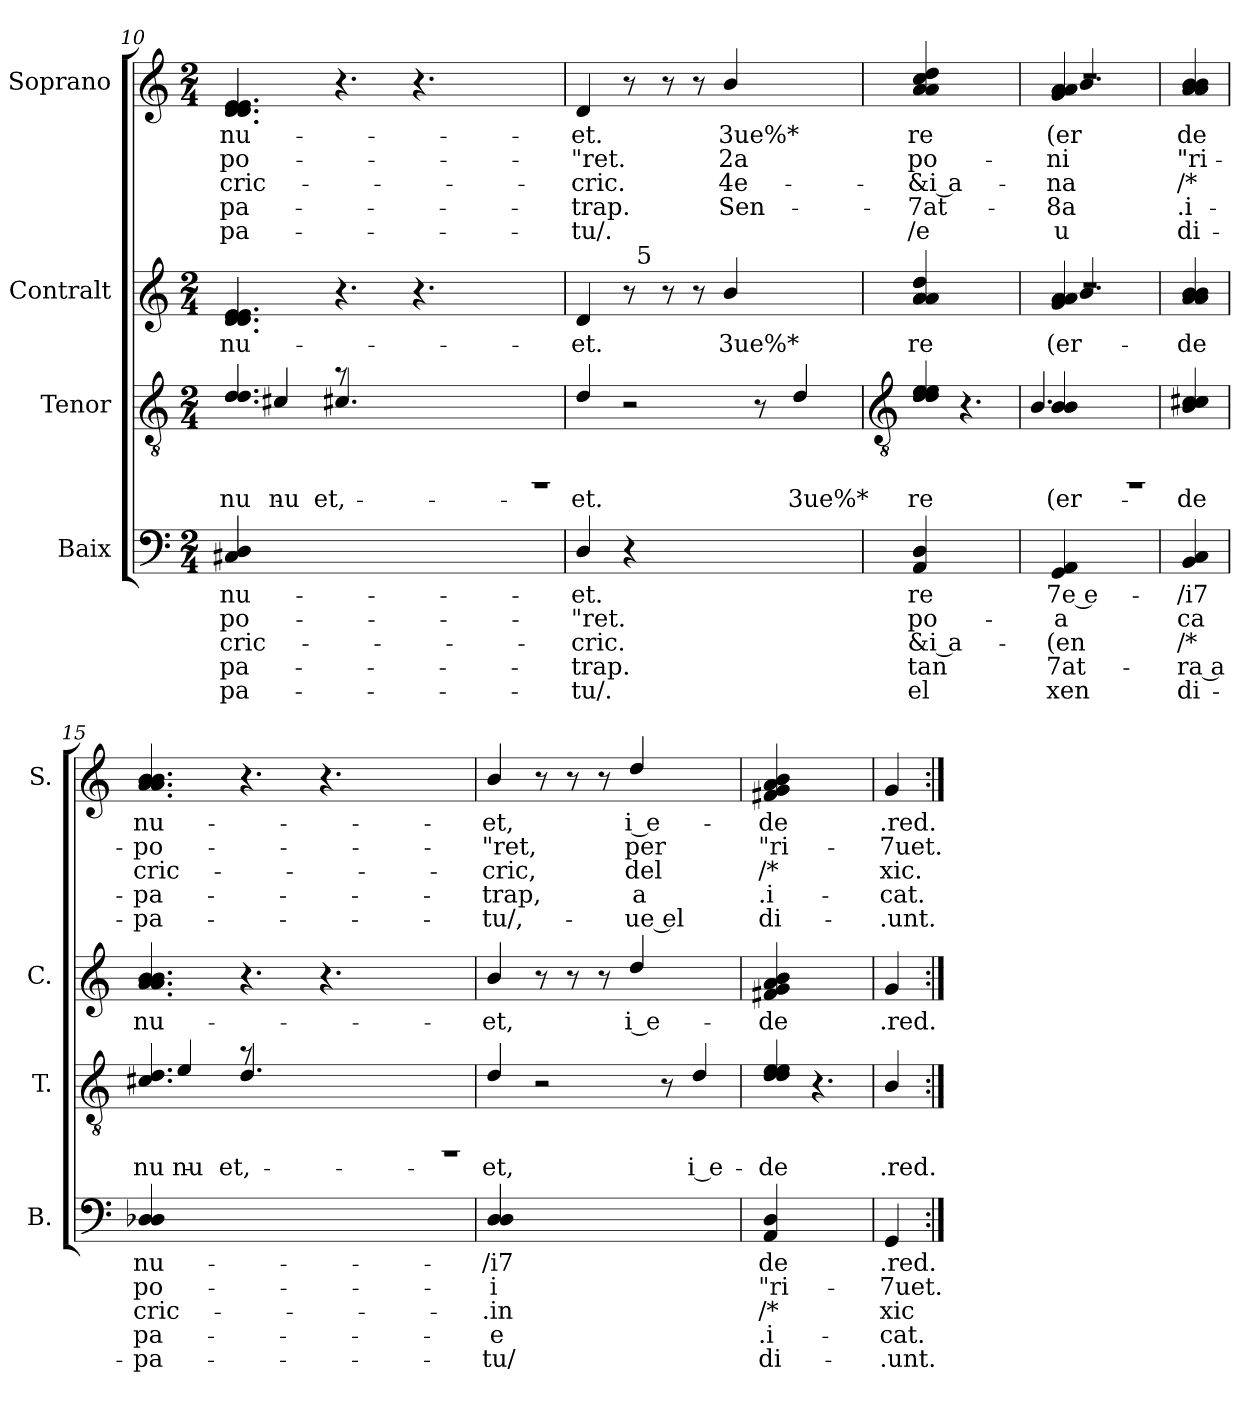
**kern	**text	**text	**text	**text	**text	**kern	**text	**kern	**text	**kern	**text	**text	**text	**text	**text
*part4	*part4	*part4	*part4	*part4	*part4	*part3	*part3	*part2	*part2	*part1	*part1	*part1	*part1	*part1	*part1
*staff4	*staff4	*staff4	*staff4	*staff4	*staff4	*staff3	*staff3	*staff2	*staff2	*staff1	*staff1	*staff1	*staff1	*staff1	*staff1
*I"Baix	*	*	*	*	*	*I"Tenor	*	*I"Contralt	*	*I"Soprano	*	*	*	*	*
*I'B.	*	*	*	*	*	*I'T.	*	*I'C.	*	*I'S.	*	*	*	*	*
*clefF4	*	*	*	*	*	*clefGv2	*	*clefG2	*	*clefG2	*	*	*	*	*
*M2/4	*	*	*	*	*	*M2/4	*	*M2/4	*	*M2/4	*	*	*	*	*
=10	=10	=10	=10	=10	=10	=10	=10	=10	=10	=10	=10	=10	=10	=10	=10
!	!LO:LY:b:cj	!LO:LY:b:cj	!LO:LY:b:cj	!LO:LY:b:cj	!LO:LY:b:cj	!	!LO:LY:b:cj	!	!LO:LY:b:cj	!	!LO:LY:b:rj	!LO:LY:b:rj	!LO:LY:b:cj	!LO:LY:b:cj	!LO:LY:b:cj
*	*	*	*	*	*	*^	*	*	*	*	*	*	*	*	*
4D/ 4C#X/	nu-	-po-	-cric-	-pa-	-pa-	8ryy	4.d/ 4.d/	nu-	4.d/ 4.d/ 4.e/ 4.e/	nu-	4.d/ 4.d/ 4.e/ 4.e/	nu-	-po-	-cric-	-pa-	-pa-
!	!	!	!	!	!	!	!	!LO:LY:b:cj	!	!	!	!	!	!	!	!
.	.	.	.	.	.	4c#X/	.	nu-	.	.	.	.	.	.	.	.
1ryy	.	.	.	.	.	.	.	.	.	.	.	.	.	.	.	.
!	!	!	!	!	!	!	!	!LO:LY:b:cj	!	!	!	!	!	!	!	!
.	.	.	.	.	.	8r	4.c#X/	-et,	4.r	.	4.r	.	.	.	.	.
.	.	.	.	.	.	2..ryy	.	.	.	.	.	.	.	.	.	.
.	.	.	.	.	.	.	2.ryy	.	4.r	.	4.r	.	.	.	.	.
.	.	.	.	.	.	.	.	.	4.ryy	.	4.ryy	.	.	.	.	.
4ryy	.	.	.	.	.	.	.	.	.	.	.	.	.	.	.	.
!	!	!	!	!	!	!LO:N:vis=1	!	!	!	!	!	!	!	!	!	!
.	.	.	.	.	.	8rBBB	.	.	.	.	.	.	.	.	.	.
*	*	*	*	*	*	*v	*v	*	*	*	*	*	*	*	*	*
=11	=11	=11	=11	=11	=11	=11	=11	=11	=11	=11	=11	=11	=11	=11	=11
!	!LO:LY:b:cj	!LO:LY:b:cj	!LO:LY:b:cj	!LO:LY:b:cj	!LO:LY:b:cj	!	!LO:LY:b:cj	!	!LO:LY:b:cj	!	!LO:LY:b:rj	!LO:LY:b:cj	!LO:LY:b:cj	!LO:LY:b:cj	!LO:LY:b:cj
*	*	*	*	*	*	*	*	*^	*	*	*	*	*	*	*
4D/	-et.	"ret.	cric.	trap.	tu/.	4d/	-et.	4d/	4ryy	-et.	4d/	-et.	"ret.	cric.	trap.	tu/.
4r	.	.	.	.	.	2r	.	8r	32ryy	.	8r	.	.	.	.	.
!	!	!	!	!	!	!	!	!	!LO:TX:a:t=5	!	!	!	!	!	!	!
.	.	.	.	.	.	.	.	.	2ryy	.	.	.	.	.	.	.
.	.	.	.	.	.	.	.	8r	.	.	8r	.	.	.	.	.
2ryy	.	.	.	.	.	.	.	8r	.	.	8r	.	.	.	.	.
!	!	!	!	!	!	!	!	!	!	!LO:LY:b:cj	!	!LO:LY:b:cj	!LO:LY:b:cj	!LO:LY:b:cj	!LO:LY:b:cj	!
.	.	.	.	.	.	.	.	4b/	.	3ue%*	4b/	3ue%*	2a	4e-	-Sen-	.
.	.	.	.	.	.	8r	.	.	.	.	.	.	.	.	.	.
.	.	.	.	.	.	.	.	.	4ryy	.	.	.	.	.	.	.
!	!	!	!	!	!	!	!LO:LY:b:cj	!	!	!	!	!	!	!	!	!
.	.	.	.	.	.	4d/	3ue%*	4ryy	.	.	4ryy	.	.	.	.	.
8ryy	.	.	.	.	.	.	.	.	.	.	.	.	.	.	.	.
.	.	.	.	.	.	.	.	.	16.ryy	.	.	.	.	.	.	.
*	*	*	*	*	*	*	*	*v	*v	*	*	*	*	*	*	*
!!LO:PB:g=z
=12	=12	=12	=12	=12	=12	=12	=12	=12	=12	=12	=12	=12	=12	=12	=12
*	*	*	*	*	*	*clefGv2	*	*	*	*	*	*	*	*	*
*	*	*	*	*	*	*	*	*^	*	*	*	*	*	*	*
!	!LO:LY:b:cj	!LO:LY:b:cj	!LO:LY:b:rj	!LO:LY:b:cj	!LO:LY:b:cj	!	!LO:LY:b	!	!	!LO:LY:b	!	!LO:LY:b:cj	!LO:LY:b:cj	!LO:LY:b:rj	!LO:LY:b:cj	!LO:LY:b:cj
*	*	*	*	*	*	*	*	*v	*v	*	*	*	*	*	*	*
4AA/ 4D/	re	po-	-&i a-	-tan	el	4e/ 4d/ 4e/ 4d/	re	4a/ 4a/ 4a/ 4dd/	re	4a/ 4a/ 4dd/ 4cc/	re	po-	-&i a-	-7at-	-/e
4.ryy	.	.	.	.	.	4.r	.	4.ryy	.	4.ryy	.	.	.	.	.
=13	=13	=13	=13	=13	=13	=13	=13	=13	=13	=13	=13	=13	=13	=13	=13
!	!LO:LY:b:rj	!LO:LY:b:cj	!LO:LY:b:cj	!LO:LY:b:cj	!LO:LY:b:cj	!	!LO:LY:b:cj	!	!	!	!	!	!	!	!
*	*	*	*	*	*	*^	*	*	*	*	*	*	*	*	*
!	!	!	!	!	!	!	!	!LO:LY:b	!	!LO:LY:b:cj	!	!	!	!	!	!
*	*	*	*	*	*	*	*	*	*^	*	*	*	*	*	*	*
*	*	*	*	*	*	*	*	*	*	*^	*	*	*	*	*	*	*
!	!	!	!	!	!	!	!	!	!	!	!	!LO:LY:b	!	!LO:LY:b:cj	!LO:LY:b:cj	!LO:LY:b:cj	!LO:LY:b:cj	!LO:LY:b:rj
*	*	*	*	*	*	*	*	*	*	*	*	*	*^	*	*	*	*	*
*	*	*	*	*	*	*	*	*	*	*	*	*	*	*^	*	*	*	*	*
!	!	!	!	!	!	!	!	!	!	!	!	!	!	!	!	!LO:LY:b	!LO:LY:b:cj	!LO:LY:b:cj	!LO:LY:b:cj	!LO:LY:b
4GG/ 4AA/	-7e e-	-a	(en	7at-	-xen	4B/ 4B/ 4B/	4.B/	(er-	4a/ 4g/ 4a/	2r	4.b/	(er-	4a/ 4g/ 4a/	2r	4.b/	(er	ni	na	8a	u
4ryy	.	.	.	.	.	4ryy	.	.	4ryy	.	.	.	4ryy	.	.	.	.	.	.	.
!	!	!	!	!	!	!	!LO:N:vis=1	!	!	!	!	!	!	!	!	!	!	!	!	!
.	.	.	.	.	.	.	8rBBB	.	.	.	8ryy	.	.	.	8ryy	.	.	.	.	.
=14	=14	=14	=14	=14	=14	=14	=14	=14	=14	=14	=14	=14	=14	=14	=14	=14	=14	=14	=14	=14
!	!LO:LY:b:cj	!LO:LY:b:cj	!LO:LY:b:cj	!LO:LY:b:rj	!LO:LY:b:cj	!	!	!LO:LY:b	!	!	!	!LO:LY:b	!	!	!	!LO:LY:b	!LO:LY:b:cj	!LO:LY:b:cj	!LO:LY:b:cj	!LO:LY:b:cj
*	*	*	*	*	*	*v	*v	*	*	*	*	*	*v	*v	*v	*	*	*	*	*
*	*	*	*	*	*	*	*	*v	*v	*v	*	*	*	*	*	*	*
4BB/ 4C/	/i7	ca	/*	ra a	di-	4c/ 4B/ 4c/ 4c#X/	de	4b/ 4a/ 4b/ 4a/	de	4b/ 4a/ 4b/ 4a/	de	"ri-	-/*	.i-	-di-
=15	=15	=15	=15	=15	=15	=15	=15	=15	=15	=15	=15	=15	=15	=15	=15
!	!LO:LY:b:cj	!LO:LY:b:cj	!LO:LY:b:cj	!LO:LY:b:cj	!LO:LY:b:cj	!	!LO:LY:b	!	!LO:LY:b:cj	!	!LO:LY:b:cj	!LO:LY:b:cj	!LO:LY:b:cj	!LO:LY:b:cj	!LO:LY:b:cj
*	*	*	*	*	*	*^	*	*	*	*	*	*	*	*	*
4D/ 4D-X/	nu-	-po-	-cric-	-pa-	-pa-	8ryy	4.d/ 4.c#X/	nu-	4.b/ 4.a/ 4.b/ 4.a/	nu-	4.b/ 4.a/ 4.b/ 4.a/	nu-	-po-	-cric-	-pa-	-pa-
!	!	!	!	!	!	!	!	!LO:LY:b:cj	!	!	!	!	!	!	!	!
.	.	.	.	.	.	4e/	.	nu-	.	.	.	.	.	.	.	.
1ryy	.	.	.	.	.	.	.	.	.	.	.	.	.	.	.	.
!	!	!	!	!	!	!	!	!LO:LY:b	!	!	!	!	!	!	!	!
.	.	.	.	.	.	8r	4.d/	-et,	4.r	.	4.r	.	.	.	.	.
.	.	.	.	.	.	2..ryy	.	.	.	.	.	.	.	.	.	.
.	.	.	.	.	.	.	2.ryy	.	4.r	.	4.r	.	.	.	.	.
.	.	.	.	.	.	.	.	.	4.ryy	.	4.ryy	.	.	.	.	.
4ryy	.	.	.	.	.	.	.	.	.	.	.	.	.	.	.	.
!	!	!	!	!	!	!LO:N:vis=1	!	!	!	!	!	!	!	!	!	!
.	.	.	.	.	.	8rDD	.	.	.	.	.	.	.	.	.	.
*	*	*	*	*	*	*v	*v	*	*	*	*	*	*	*	*	*
=16	=16	=16	=16	=16	=16	=16	=16	=16	=16	=16	=16	=16	=16	=16	=16
!	!LO:LY:b:cj	!LO:LY:b:cj	!LO:LY:b:cj	!LO:LY:b	!LO:LY:b:cj	!	!LO:LY:b:cj	!	!LO:LY:b:cj	!	!LO:LY:b:cj	!LO:LY:b:cj	!LO:LY:b:cj	!LO:LY:b:cj	!LO:LY:b:cj
4D/ 4D/	-/i7	i	.in	e	tu/	4d/	-et,	4b/	-et,	4b/	-et,	"ret,	cric,	trap,	tu/,-
2..ryy	.	.	.	.	.	2r	.	8r	.	8r	.	.	.	.	.
.	.	.	.	.	.	.	.	8r	.	8r	.	.	.	.	.
.	.	.	.	.	.	.	.	8r	.	8r	.	.	.	.	.
!	!	!	!	!	!	!	!	!	!LO:LY:b:rj	!	!LO:LY:b:rj	!LO:LY:b:cj	!LO:LY:b:cj	!LO:LY:b:cj	!LO:LY:b:rj
.	.	.	.	.	.	.	.	4dd/	i e-	4dd/	-i e-	-per	del	a	ue el
.	.	.	.	.	.	8r	.	.	.	.	.	.	.	.	.
!	!	!	!	!	!	!	!LO:LY:b:rj	!	!	!	!	!	!	!	!
.	.	.	.	.	.	4d/	i e-	4ryy	.	4ryy	.	.	.	.	.
!!LO:LB:g=z
=17	=17	=17	=17	=17	=17	=17	=17	=17	=17	=17	=17	=17	=17	=17	=17
!	!LO:LY:b:cj	!LO:LY:b:cj	!LO:LY:b:cj	!LO:LY:b:cj	!LO:LY:b:cj	!	!LO:LY:b:cj	!	!LO:LY:b:cj	!	!LO:LY:b:cj	!LO:LY:b:cj	!LO:LY:b:cj	!LO:LY:b:cj	!LO:LY:b:cj
4AA/ 4D/	de	"ri-	-/*	.i-	-di-	4e/ 4d/ 4e/ 4d/	de	4b/ 4g/ 4a/ 4f#X/	de	4b/ 4g/ 4a/ 4f#X/	de	"ri-	-/*	.i-	-di-
4.ryy	.	.	.	.	.	4.r	.	4.ryy	.	4.ryy	.	.	.	.	.
=18	=18	=18	=18	=18	=18	=18	=18	=18	=18	=18	=18	=18	=18	=18	=18
!	!LO:LY:b:cj	!LO:LY:b:cj	!LO:LY:b:cj	!LO:LY:b:cj	!LO:LY:b:cj	!	!LO:LY:b:cj	!	!LO:LY:b:cj	!	!LO:LY:b:cj	!LO:LY:b:cj	!LO:LY:b:cj	!LO:LY:b:cj	!LO:LY:b:cj
4GG/	-.red.	7uet.	xic	cat.	.unt.	4B/	.red.	4g/	.red.	4g/	-.red.	7uet.	xic.	cat.	.unt.
=:|!	=:|!	=:|!	=:|!	=:|!	=:|!	=:|!	=:|!	=:|!	=:|!	=:|!	=:|!	=:|!	=:|!	=:|!	=:|!
*-	*-	*-	*-	*-	*-	*-	*-	*-	*-	*-	*-	*-	*-	*-	*-
